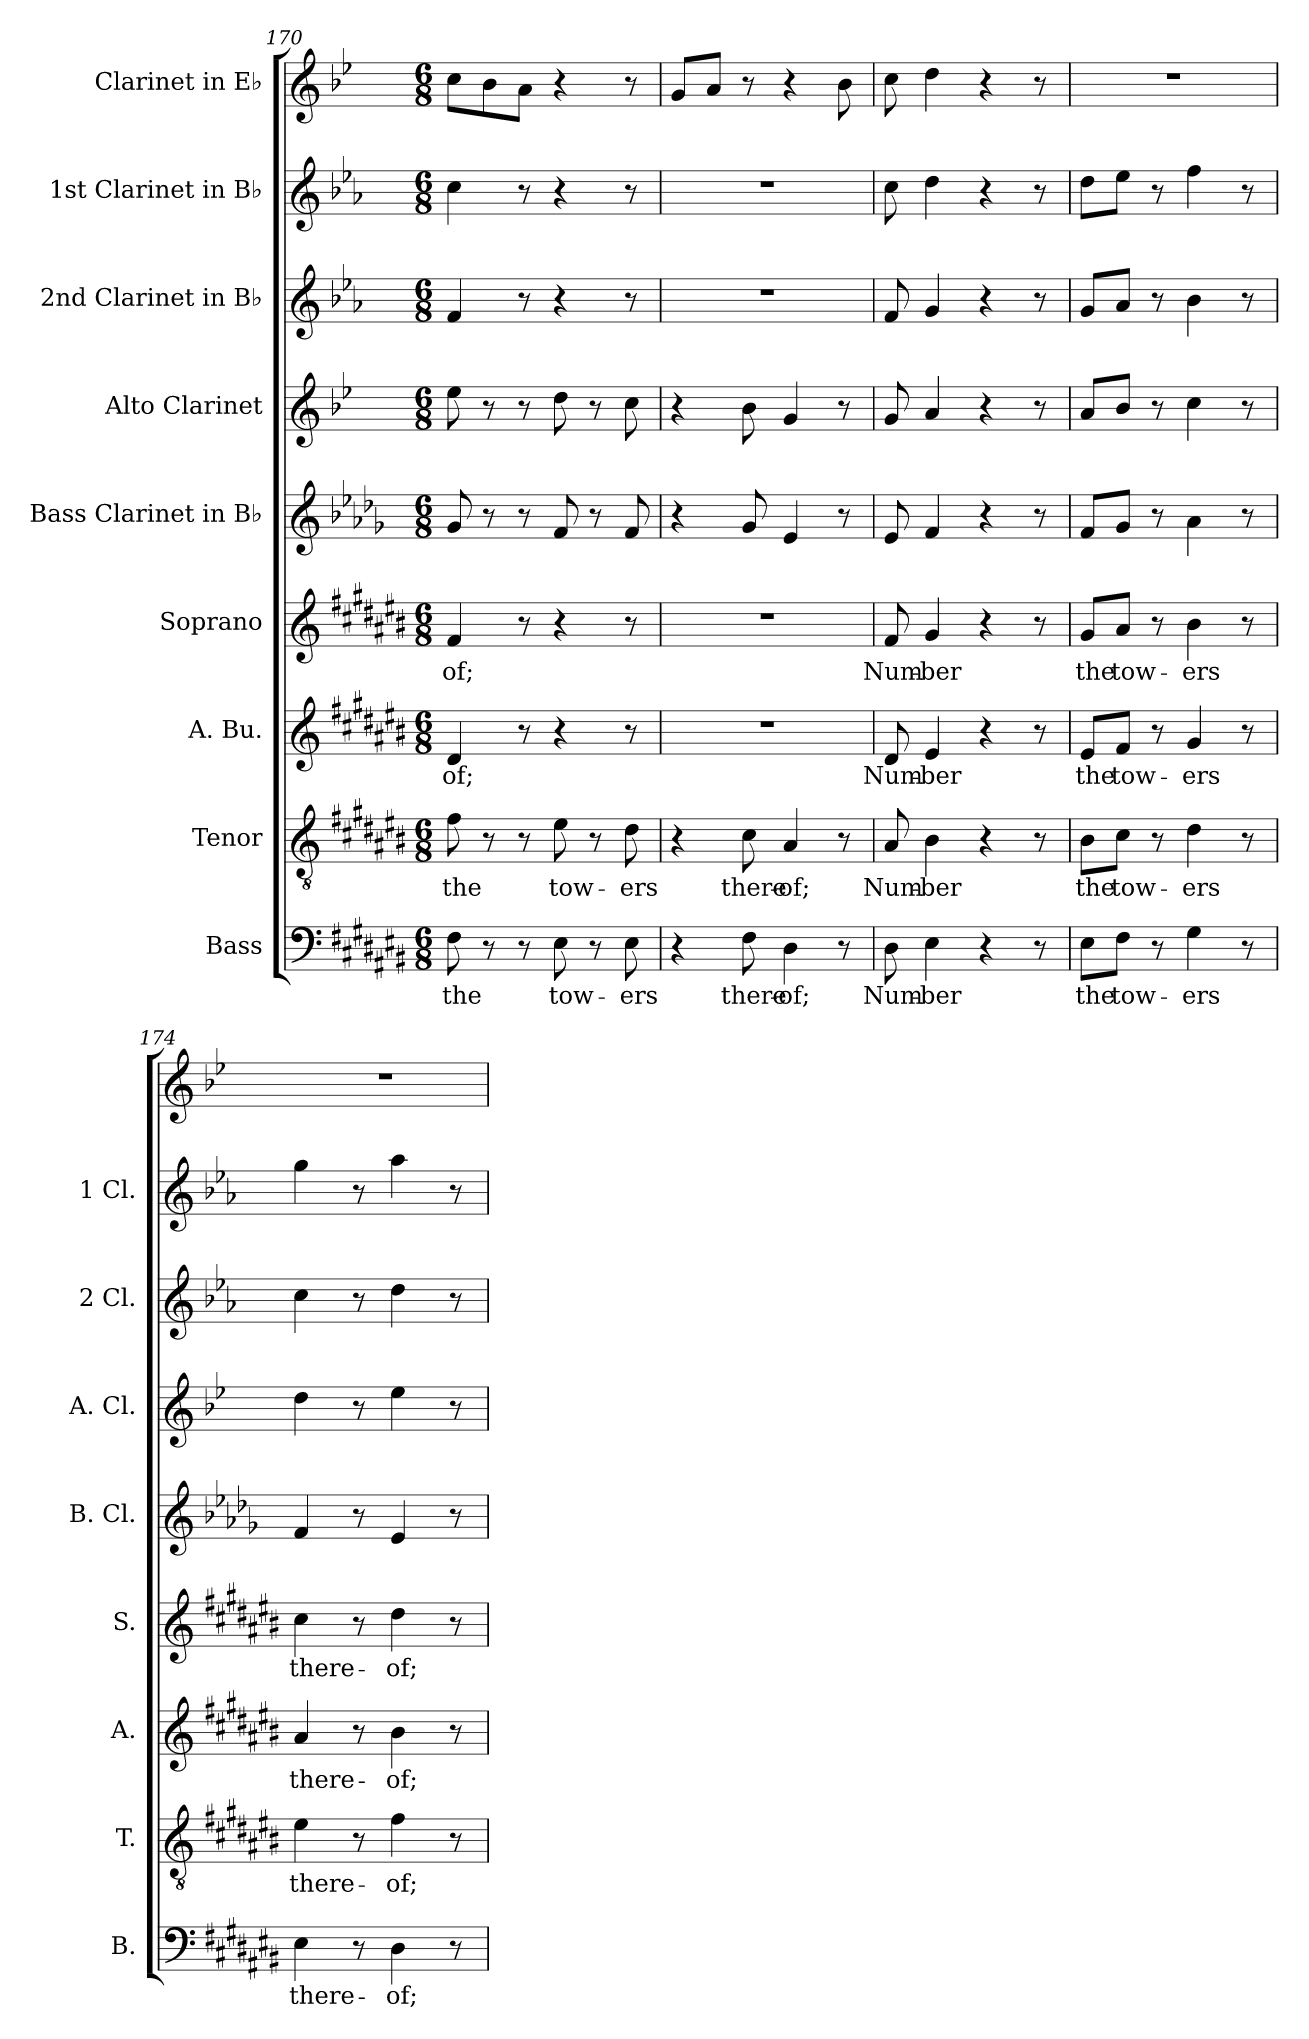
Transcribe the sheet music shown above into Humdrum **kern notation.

**kern	**text	**kern	**text	**kern	**text	**kern	**text	**kern	**kern	**kern	**kern	**kern
*part9	*part9	*part8	*part8	*part7	*part7	*part6	*part6	*part5	*part4	*part3	*part2	*part1
*staff9	*staff9	*staff8	*staff8	*staff7	*staff7	*staff6	*staff6	*staff5	*staff4	*staff3	*staff2	*staff1
*I"Bass	*	*I"Tenor	*	*I"A. Bu.	*	*I"Soprano	*	*I"Bass Clarinet in B♭	*I"Alto Clarinet	*I"2nd Clarinet in B♭	*I"1st Clarinet in B♭	*I"Clarinet in E♭
*I'B.	*	*I'T.	*	*I'A.	*	*I'S.	*	*I'B. Cl.	*I'A. Cl.	*I'2 Cl.	*I'1 Cl.	*
*clefF4	*	*clefGv2	*	*clefG2	*	*clefG2	*	*clefG2	*clefG2	*clefG2	*clefG2	*clefG2
*	*	*	*	*	*	*	*	*ITrd8c14	*ITrd5c9	*ITrd1c2	*ITrd1c2	*ITrd-2c-3
*k[f#c#g#d#a#e#b#]	*	*k[f#c#g#d#a#e#b#]	*	*k[f#c#g#d#a#e#b#]	*	*k[f#c#g#d#a#e#b#]	*	*k[b-e-a-d-g-]	*k[b-e-a-d-g-]	*k[b-e-a-d-g-]	*k[b-e-a-d-g-]	*k[b-e-a-d-g-]
*M6/8	*	*M6/8	*	*M6/8	*	*M6/8	*	*M6/8	*M6/8	*M6/8	*M6/8	*M6/8
=170	=170	=170	=170	=170	=170	=170	=170	=170	=170	=170	=170	=170
!	!LO:LY:b	!	!LO:LY:b	!	!LO:LY:b	!	!LO:LY:b	!	!	!	!	!
8F#\	the	8f#\	the	4d#/	-of;	4f#/	-of;	8G-/	8g-\	4e-/	4b-\	8ee-\L
8r	.	8r	.	.	.	.	.	8r	8r	.	.	8dd-\
8r	.	8r	.	8r	.	8r	.	8r	8r	8r	8r	8cc\J
!	!LO:LY:b	!	!LO:LY:b	!	!	!	!	!	!	!	!	!
8E#\	tow-	8e#\	tow-	4r	.	4r	.	8F/	8f\	4r	4r	4r
8r	.	8r	.	.	.	.	.	8r	8r	.	.	.
!	!LO:LY:b	!	!LO:LY:b	!	!	!	!	!	!	!	!	!
8E#\	-ers	8d#\	-ers	8r	.	8r	.	8F/	8e-\	8r	8r	8r
=171	=171	=171	=171	=171	=171	=171	=171	=171	=171	=171	=171	=171
4r	.	4r	.	2.r	.	2.r	.	4r	4r	2.r	2.r	8b-/L
.	.	.	.	.	.	.	.	.	.	.	.	8cc/J
!	!LO:LY:b	!	!LO:LY:b	!	!	!	!	!	!	!	!	!
8F#\	there-	8c#\	there-	.	.	.	.	8G-/	8d-\	.	.	8r
!	!LO:LY:b	!	!LO:LY:b	!	!	!	!	!	!	!	!	!
4D#\	-of;	4A#/	-of;	.	.	.	.	4E-/	4B-/	.	.	4r
8r	.	8r	.	.	.	.	.	8r	8r	.	.	8dd-\
=172	=172	=172	=172	=172	=172	=172	=172	=172	=172	=172	=172	=172
!	!LO:LY:b	!	!LO:LY:b	!	!LO:LY:b	!	!LO:LY:b	!	!	!	!	!
8D#\	Num-	8A#/	Num-	8d#/	Num-	8f#/	Num-	8E-/	8B-/	8e-/	8b-\	8ee-\
!	!LO:LY:b	!	!LO:LY:b	!	!LO:LY:b	!	!LO:LY:b	!	!	!	!	!
4E#\	-ber	4B#\	-ber	4e#/	-ber	4g#/	-ber	4F/	4c/	4f/	4cc\	4ff\
4r	.	4r	.	4r	.	4r	.	4r	4r	4r	4r	4r
8r	.	8r	.	8r	.	8r	.	8r	8r	8r	8r	8r
=173	=173	=173	=173	=173	=173	=173	=173	=173	=173	=173	=173	=173
!	!LO:LY:b	!	!LO:LY:b	!	!LO:LY:b	!	!LO:LY:b	!	!	!	!	!
8E#\L	the	8B#\L	the	8e#/L	the	8g#/L	the	8F/L	8c/L	8f/L	8cc\L	2.r
!	!LO:LY:b	!	!LO:LY:b	!	!LO:LY:b	!	!LO:LY:b	!	!	!	!	!
8F#\J	tow-	8c#\J	tow-	8f#/J	tow-	8a#/J	tow-	8G-/J	8d-/J	8g-/J	8dd-\J	.
8r	.	8r	.	8r	.	8r	.	8r	8r	8r	8r	.
!	!LO:LY:b	!	!LO:LY:b	!	!LO:LY:b	!	!LO:LY:b	!	!	!	!	!
4G#\	-ers	4d#\	-ers	4g#/	-ers	4b#\	-ers	4A-\	4e-\	4a-\	4ee-\	.
8r	.	8r	.	8r	.	8r	.	8r	8r	8r	8r	.
!!LO:PB:g=z
=174	=174	=174	=174	=174	=174	=174	=174	=174	=174	=174	=174	=174
!	!LO:LY:b	!	!LO:LY:b	!	!LO:LY:b	!	!LO:LY:b	!	!	!	!	!
4E#\	there-	4e#\	there-	4a#/	there-	4cc#\	there-	4F/	4f\	4b-\	4ff\	2.r
8r	.	8r	.	8r	.	8r	.	8r	8r	8r	8r	.
!	!LO:LY:b	!	!LO:LY:b	!	!LO:LY:b	!	!LO:LY:b	!	!	!	!	!
4D#\	-of;	4f#\	-of;	4b#\	-of;	4dd#\	-of;	4E-/	4g-\	4cc\	4gg-\	.
8r	.	8r	.	8r	.	8r	.	8r	8r	8r	8r	.
=	=	=	=	=	=	=	=	=	=	=	=	=
*-	*-	*-	*-	*-	*-	*-	*-	*-	*-	*-	*-	*-
